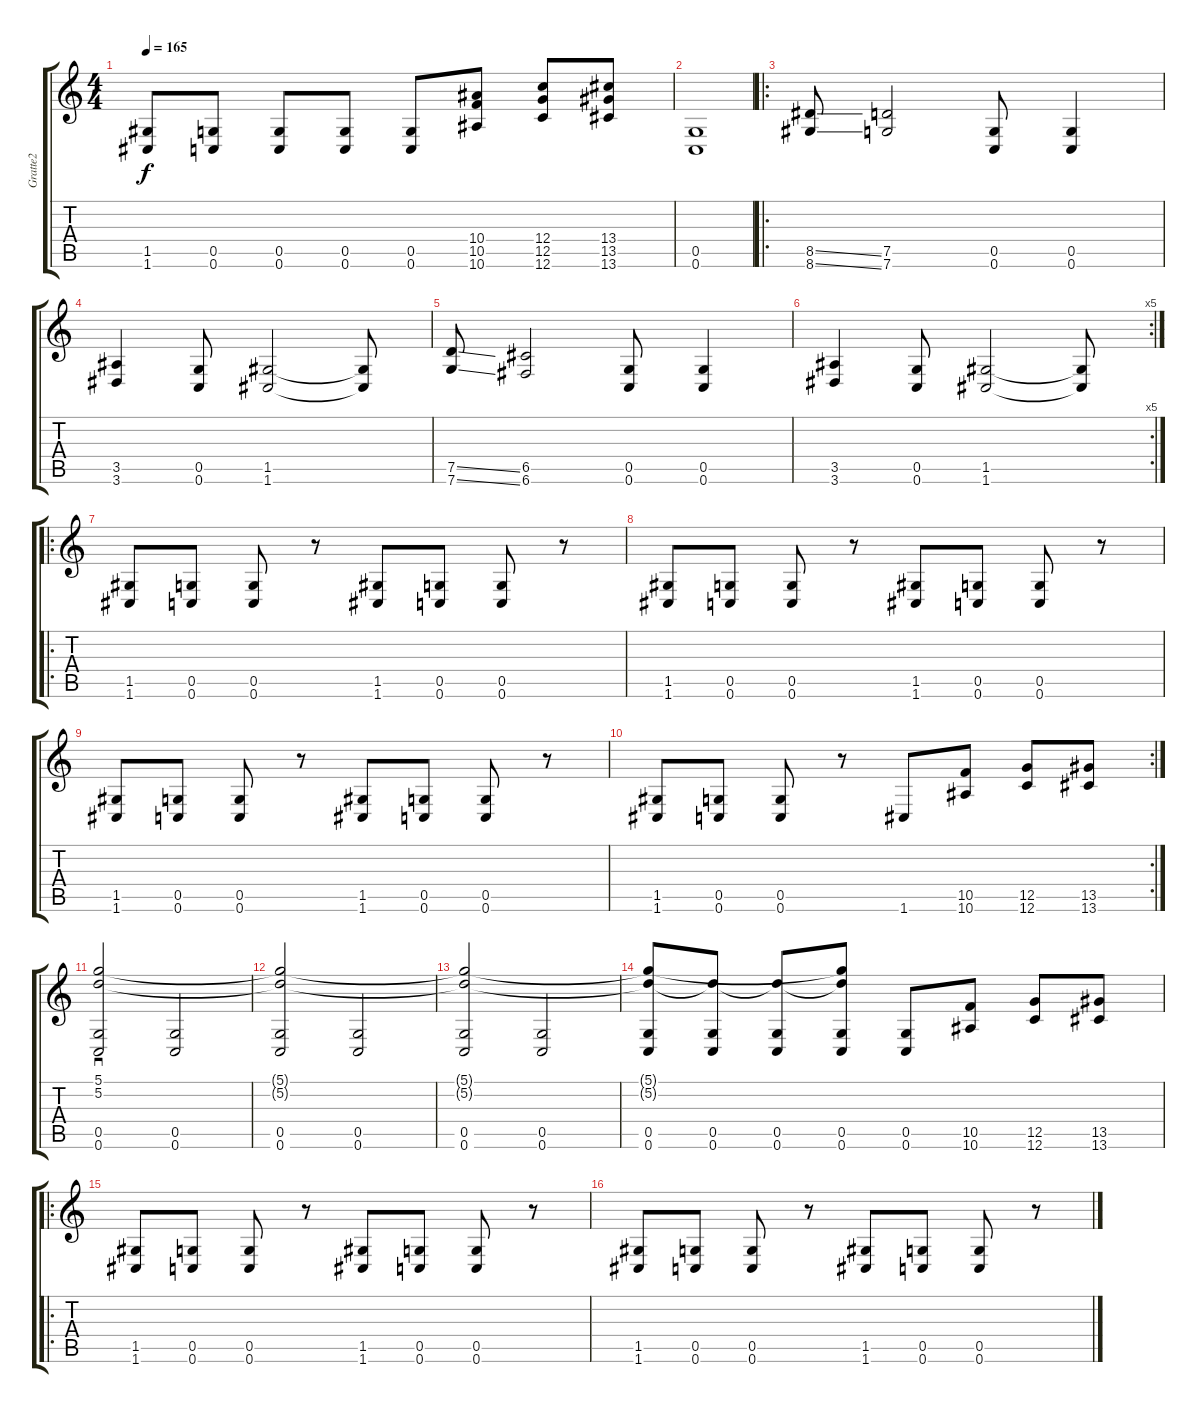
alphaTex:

\track ("Gratte2" "Gratte2") {instrument distortionguitar}
\staff {score tabs}
\tuning (D4 A3 F3 C3 G2 C2) {hide}
\ts (4 4)
\tempo 165
\clef g2
\ks c
(1.5 1.6).8{dy f instrument distortionguitar} (0.5 0.6).8 (0.5 0.6).8 (0.5 0.6).8 (0.5 0.6).8 (10.4 10.5 10.6).8 (12.4 12.5 12.6).8 (13.4 13.5 13.6).8 |
(0.5 0.6).1 |
\ro
(8.5{ss} 8.6{ss}).8 (7.5 7.6).2 (0.5 0.6).8 (0.5 0.6).4 |
(3.5 3.6).4 (0.5 0.6).8 (1.5 1.6).2 (1.5{t} 1.6{t}).8 |
(7.5{ss} 7.6{ss}).8 (6.5 6.6).2 (0.5 0.6).8 (0.5 0.6).4 |
\rc 5
(3.5 3.6).4 (0.5 0.6).8 (1.5 1.6).2 (1.5{t} 1.6{t}).8 |
\ro
(1.5 1.6).8 (0.5 0.6).8 (0.5 0.6).8 r.8 (1.5 1.6).8 (0.5 0.6).8 (0.5 0.6).8 r.8 |
(1.5 1.6).8 (0.5 0.6).8 (0.5 0.6).8 r.8 (1.5 1.6).8 (0.5 0.6).8 (0.5 0.6).8 r.8 |
(1.5 1.6).8 (0.5 0.6).8 (0.5 0.6).8 r.8 (1.5 1.6).8 (0.5 0.6).8 (0.5 0.6).8 r.8 |
\rc 2
(1.5 1.6).8 (0.5 0.6).8 (0.5 0.6).8 r.8 1.6.8 (10.5 10.6).8 (12.5 12.6).8 (13.5 13.6).8 |
(5.1 5.2 0.5 0.6).2{sd volume 9} (0.5 0.6).2 |
(5.1{t} 5.2{t} 0.5 0.6).2 (0.5 0.6).2 |
(5.1{t} 5.2{t} 0.5 0.6).2 (0.5 0.6).2 |
(5.1{t} 5.2{t} 0.5 0.6).8 (5.2{t} 0.5 0.6).8 (5.2{t} 0.5 0.6).8 (5.1{t} 5.2{t} 0.5 0.6).8 (0.5 0.6).8 (10.5 10.6).8 (12.5 12.6).8 (13.5 13.6).8 |
\ro
(1.5 1.6).8 (0.5 0.6).8 (0.5 0.6).8 r.8 (1.5 1.6).8 (0.5 0.6).8 (0.5 0.6).8 r.8 |
(1.5 1.6).8 (0.5 0.6).8 (0.5 0.6).8 r.8 (1.5 1.6).8 (0.5 0.6).8 (0.5 0.6).8 r.8
